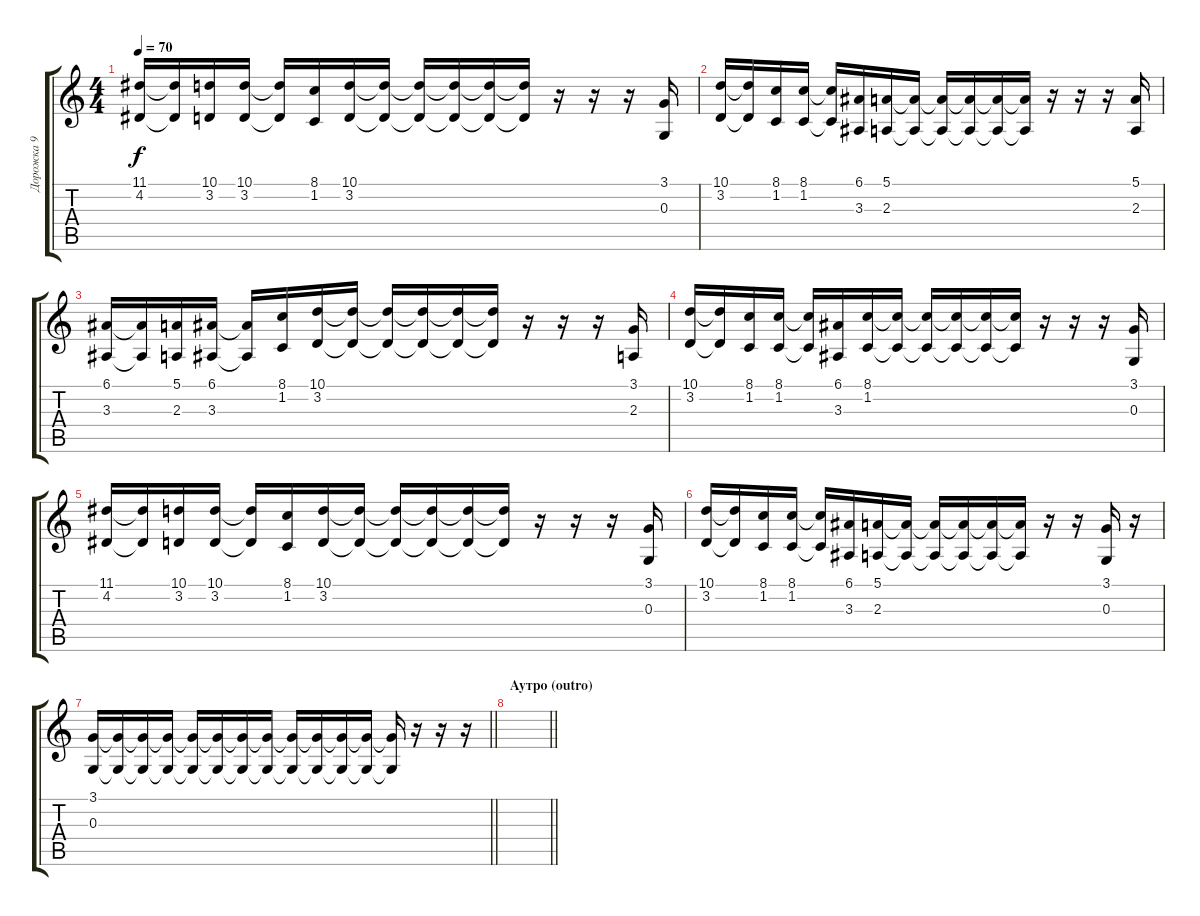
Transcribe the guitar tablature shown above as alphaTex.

\track ("Дорожка 9" "Дорожка 9") {instrument lead1square}
\staff {score tabs}
\tuning (E4 B3 G3 D3 A2 E2) {hide}
\ts (4 4)
\tempo 70
\clef g2
\ks c
(11.1 4.2).16{dy f} (11.1{t} 4.2{t}).16 (10.1 3.2).16 (10.1 3.2).16 (10.1{t} 3.2{t}).16 (8.1 1.2).16 (10.1 3.2).16 (10.1{t} 3.2{t}).16 (10.1{t} 3.2{t}).16 (10.1{t} 3.2{t}).16 (10.1{t} 3.2{t}).16 (10.1{t} 3.2{t}).16 r.16 r.16 r.16 (3.1 0.3).16 |
(10.1 3.2).16 (10.1{t} 3.2{t}).16 (8.1 1.2).16 (8.1 1.2).16 (8.1{t} 1.2{t}).16 (6.1 3.3).16 (5.1 2.3).16 (5.1{t} 2.3{t}).16 (5.1{t} 2.3{t}).16 (5.1{t} 2.3{t}).16 (5.1{t} 2.3{t}).16 (5.1{t} 2.3{t}).16 r.16 r.16 r.16 (5.1 2.3).16 |
(6.1 3.3).16 (6.1{t} 3.3{t}).16 (5.1 2.3).16 (6.1 3.3).16 (6.1{t} 3.3{t}).16 (8.1 1.2).16 (10.1 3.2).16 (10.1{t} 3.2{t}).16 (10.1{t} 3.2{t}).16 (10.1{t} 3.2{t}).16 (10.1{t} 3.2{t}).16 (10.1{t} 3.2{t}).16 r.16 r.16 r.16 (3.1 2.3).16 |
(10.1 3.2).16 (10.1{t} 3.2{t}).16 (8.1 1.2).16 (8.1 1.2).16 (8.1{t} 1.2{t}).16 (6.1 3.3).16 (8.1 1.2).16 (8.1{t} 1.2{t}).16 (8.1{t} 1.2{t}).16 (8.1{t} 1.2{t}).16 (8.1{t} 1.2{t}).16 (8.1{t} 1.2{t}).16 r.16 r.16 r.16 (3.1 0.3).16 |
(11.1 4.2).16 (11.1{t} 4.2{t}).16 (10.1 3.2).16 (10.1 3.2).16 (10.1{t} 3.2{t}).16 (8.1 1.2).16 (10.1 3.2).16 (10.1{t} 3.2{t}).16 (10.1{t} 3.2{t}).16 (10.1{t} 3.2{t}).16 (10.1{t} 3.2{t}).16 (10.1{t} 3.2{t}).16 r.16 r.16 r.16 (3.1 0.3).16 |
(10.1 3.2).16 (10.1{t} 3.2{t}).16 (8.1 1.2).16 (8.1 1.2).16 (8.1{t} 1.2{t}).16 (6.1 3.3).16 (5.1 2.3).16 (5.1{t} 2.3{t}).16 (5.1{t} 2.3{t}).16 (5.1{t} 2.3{t}).16 (5.1{t} 2.3{t}).16 (5.1{t} 2.3{t}).16 r.16 r.16 (3.1 0.3).16 r.16 |
\barLineRight lightlight
(3.1 0.3).16 (3.1{t} 0.3{t}).16 (3.1{t} 0.3{t}).16 (3.1{t} 0.3{t}).16 (3.1{t} 0.3{t}).16 (3.1{t} 0.3{t}).16 (3.1{t} 0.3{t}).16 (3.1{t} 0.3{t}).16 (3.1{t} 0.3{t}).16 (3.1{t} 0.3{t}).16 (3.1{t} 0.3{t}).16 (3.1{t} 0.3{t}).16 (3.1{t} 0.3{t}).16 r.16 r.16 r.16 |
\section ("" "Аутро (outro)")
\barLineRight lightlight
